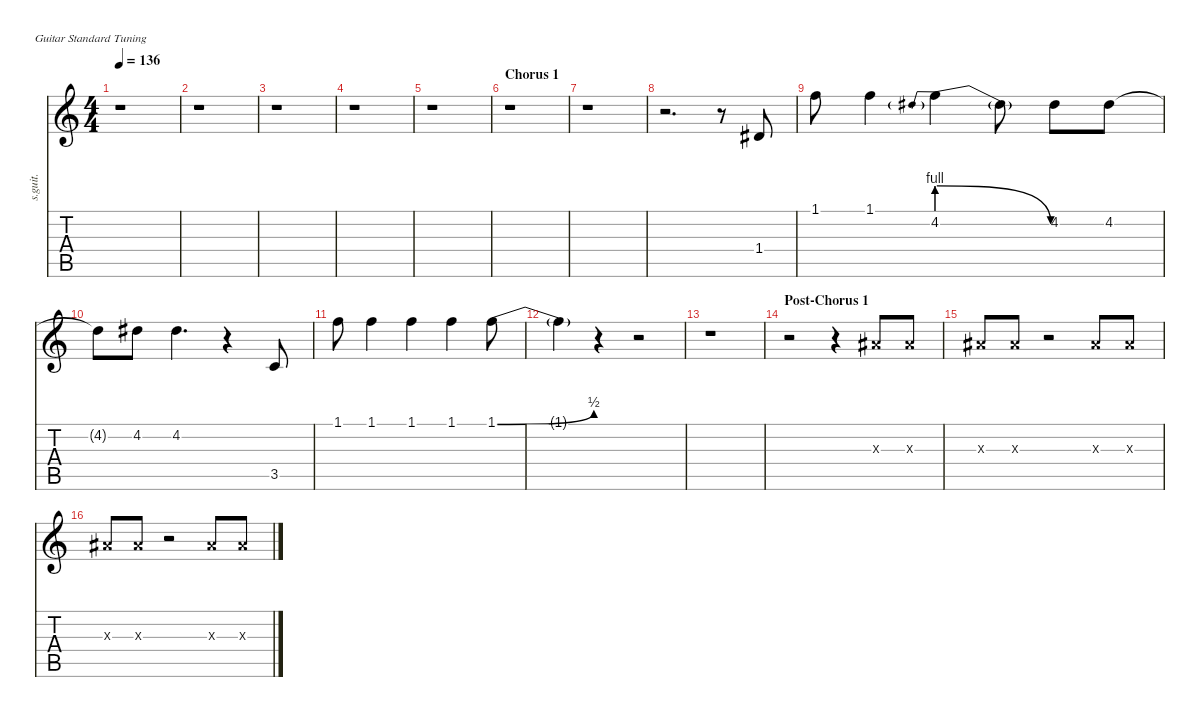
\defaultSystemsLayout 4
\hideDynamics
\bracketExtendMode nobrackets
\track ("Corey Taylor (Back  Vocals)" "s.guit.") {instrument baritonesax}
\staff {score tabs}
\tuning (E4 B3 G3 D3 A2 E2)
\displaytranspose 12
\ts (4 4)
\tempo 136
\clef g2
\ks c
r.1{dy ff} |
r.1 |
r.1 |
r.1 |
r.1 |
\section ("" "Chorus 1")
r.1 |
r.1 |
r.2{d} r.8 1.4{acc #}.8{lyrics (0 "") lyrics (1 "") lyrics (2 "") lyrics (3 "") lyrics (4 "")} |
1.1.8{lyrics (0 "") lyrics (1 "") lyrics (2 "") lyrics (3 "") lyrics (4 "")} 1.1.4{lyrics (0 "") lyrics (1 "") lyrics (2 "") lyrics (3 "") lyrics (4 "")} 4.2{be (prebendrelease 0 4 40.199999999999996 0)}.4{lyrics (0 "") lyrics (1 "") lyrics (2 "") lyrics (3 "") lyrics (4 "")} 4.2{t acc #}.8{lyrics (0 "") lyrics (1 "") lyrics (2 "") lyrics (3 "") lyrics (4 "")} 4.2{acc #}.8{lyrics (0 "") lyrics (1 "") lyrics (2 "") lyrics (3 "") lyrics (4 "")} 4.2{acc #}.8{lyrics (0 "") lyrics (1 "") lyrics (2 "") lyrics (3 "") lyrics (4 "")} |
4.2{t acc #}.8{lyrics (0 "") lyrics (1 "") lyrics (2 "") lyrics (3 "") lyrics (4 "")} 4.2{acc #}.8{lyrics (0 "") lyrics (1 "") lyrics (2 "") lyrics (3 "") lyrics (4 "")} 4.2{acc #}.4{d lyrics (0 "") lyrics (1 "") lyrics (2 "") lyrics (3 "") lyrics (4 "")} r.4 3.5.8{lyrics (0 "") lyrics (1 "") lyrics (2 "") lyrics (3 "") lyrics (4 "")} |
1.1.8{lyrics (0 "") lyrics (1 "") lyrics (2 "") lyrics (3 "") lyrics (4 "")} 1.1.4{lyrics (0 "") lyrics (1 "") lyrics (2 "") lyrics (3 "") lyrics (4 "")} 1.1.4{lyrics (0 "") lyrics (1 "") lyrics (2 "") lyrics (3 "") lyrics (4 "")} 1.1.4{lyrics (0 "") lyrics (1 "") lyrics (2 "") lyrics (3 "") lyrics (4 "")} 1.1{be (bend 0 0 25.8 2)}.8{lyrics (0 "") lyrics (1 "") lyrics (2 "") lyrics (3 "") lyrics (4 "")} |
1.1{t}.4{lyrics (0 "") lyrics (1 "") lyrics (2 "") lyrics (3 "") lyrics (4 "")} r.4 r.2 |
r.1 |
\section ("" "Post-Chorus 1")
r.2 r.4 3.3{x acc #}.8{lyrics (0 "") lyrics (1 "") lyrics (2 "") lyrics (3 "") lyrics (4 "")} 3.3{x acc #}.8{lyrics (0 "") lyrics (1 "") lyrics (2 "") lyrics (3 "") lyrics (4 "")} |
3.3{x acc #}.8{lyrics (0 "") lyrics (1 "") lyrics (2 "") lyrics (3 "") lyrics (4 "")} 3.3{x acc #}.8{lyrics (0 "") lyrics (1 "") lyrics (2 "") lyrics (3 "") lyrics (4 "")} r.2 3.3{x acc #}.8{lyrics (0 "") lyrics (1 "") lyrics (2 "") lyrics (3 "") lyrics (4 "")} 3.3{x acc #}.8{lyrics (0 "") lyrics (1 "") lyrics (2 "") lyrics (3 "") lyrics (4 "")} |
3.3{x acc #}.8{lyrics (0 "") lyrics (1 "") lyrics (2 "") lyrics (3 "") lyrics (4 "")} 3.3{x acc #}.8{lyrics (0 "") lyrics (1 "") lyrics (2 "") lyrics (3 "") lyrics (4 "")} r.2 3.3{x acc #}.8{lyrics (0 "") lyrics (1 "") lyrics (2 "") lyrics (3 "") lyrics (4 "")} 3.3{x acc #}.8{lyrics (0 "") lyrics (1 "") lyrics (2 "") lyrics (3 "") lyrics (4 "")}
